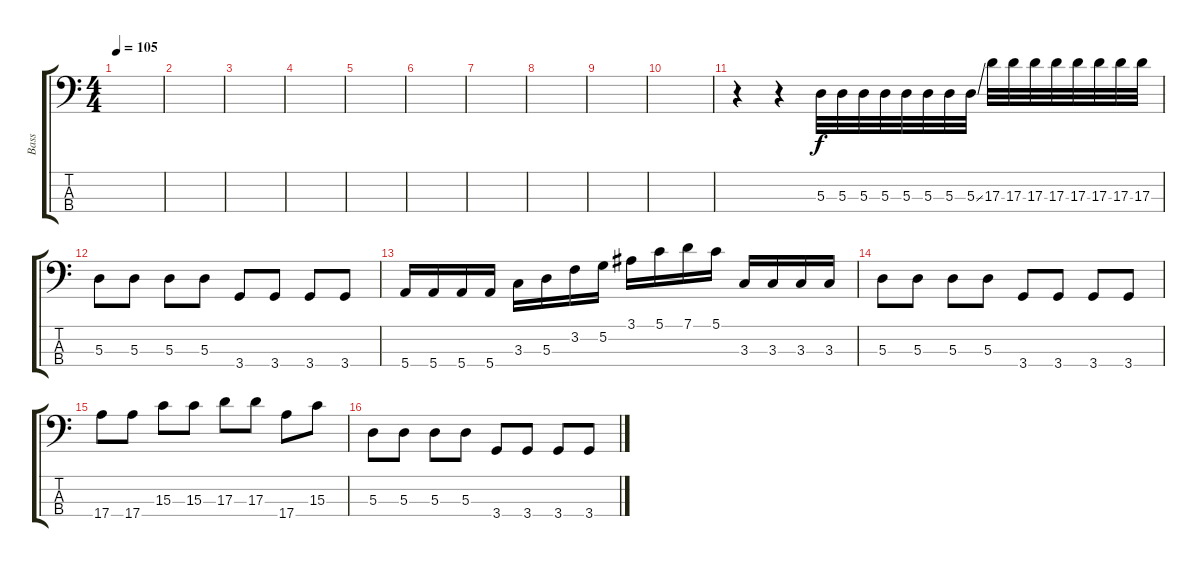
\track ("Bass" "Bass") {instrument electricbassfinger}
\staff {score tabs}
\tuning (G2 D2 A1 E1) {hide}
\ts (4 4)
\tempo 105
\clef f4
\ks c
|
|
|
|
|
|
|
|
|
|
r.4 r.4 5.3.32 5.3.32 5.3.32 5.3.32 5.3.32 5.3.32 5.3.32 5.3{ss}.32 17.3.32 17.3.32 17.3.32 17.3.32 17.3.32 17.3.32 17.3.32 17.3.32 |
5.3.8 5.3.8 5.3.8 5.3.8 3.4.8 3.4.8 3.4.8 3.4.8 |
5.4.16 5.4.16 5.4.16 5.4.16 3.3.16 5.3.16 3.2.16 5.2.16 3.1.16 5.1.16 7.1.16 5.1.16 3.3.16 3.3.16 3.3.16 3.3.16 |
5.3.8 5.3.8 5.3.8 5.3.8 3.4.8 3.4.8 3.4.8 3.4.8 |
17.4.8 17.4.8 15.3.8 15.3.8 17.3.8 17.3.8 17.4.8 15.3.8 |
5.3.8 5.3.8 5.3.8 5.3.8 3.4.8 3.4.8 3.4.8 3.4.8
